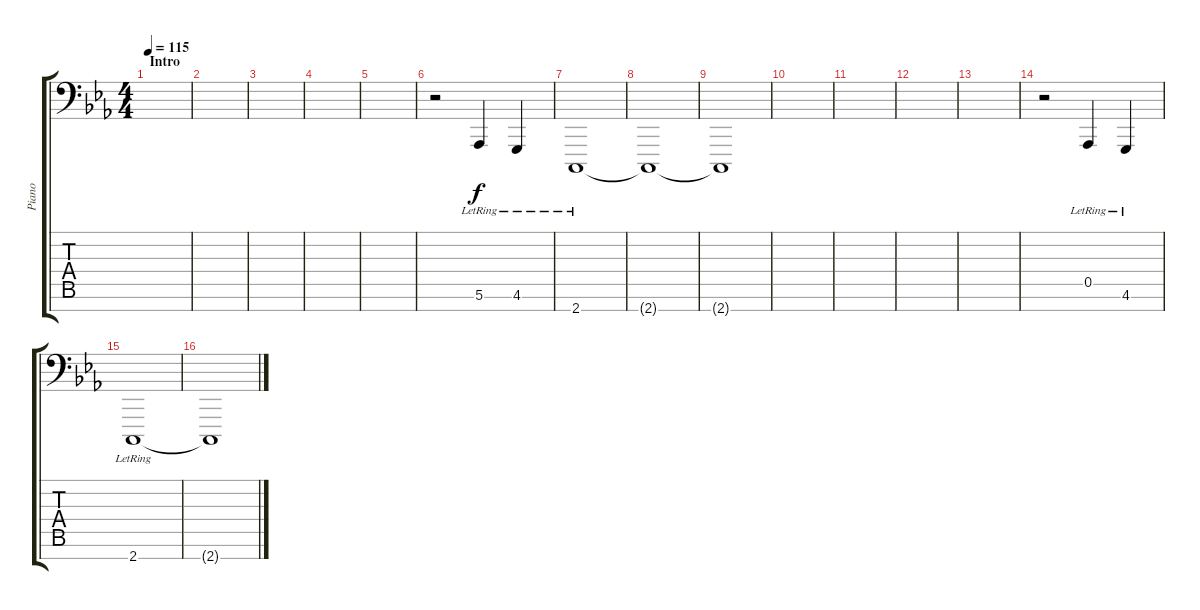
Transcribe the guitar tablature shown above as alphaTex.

\track ("Piano" "Piano") {instrument acousticgrandpiano}
\staff {score tabs}
\tuning (Gb3 Bb2 Gb2 Db2 Ab1 Eb1 Bb0) {hide}
\ts (4 4)
\section ("" "Intro")
\tempo 115
\clef f4
\ks eb
|
|
|
|
|
r.2 5.6{lr}.4 4.6{lr}.4 |
2.7{lr}.1 |
2.7{t}.1 |
2.7{t}.1 |
|
|
|
|
r.2 0.5{lr}.4 4.6{lr}.4 |
2.7{lr}.1 |
2.7{t}.1
